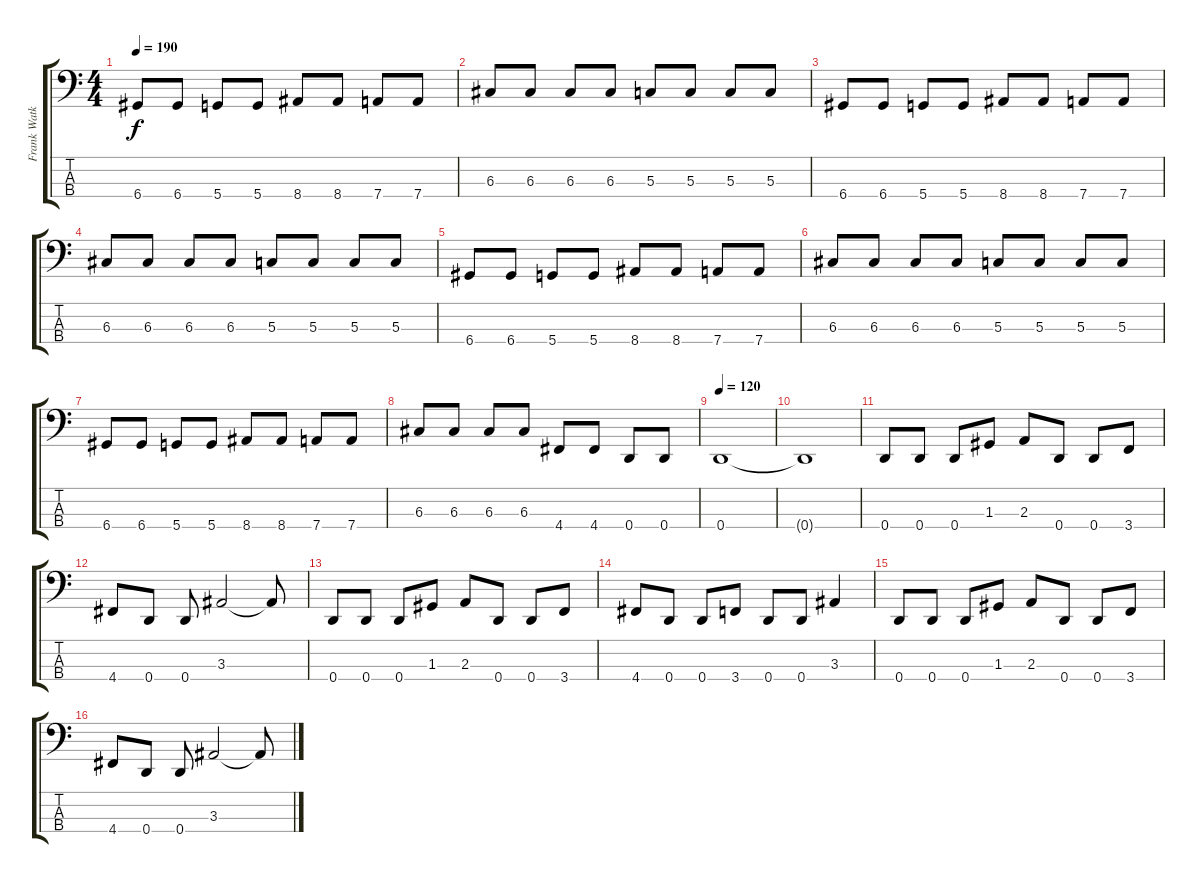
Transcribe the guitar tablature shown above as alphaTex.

\track ("Frank Watkins (Bass)" "Frank Watk") {instrument electricbassfinger}
\staff {score tabs}
\tuning (F2 C2 G1 D1) {hide}
\ts (4 4)
\tempo 190
\clef f4
\ks c
6.4.8{dy f} 6.4.8 5.4.8 5.4.8 8.4.8 8.4.8 7.4.8 7.4.8 |
6.3.8 6.3.8 6.3.8 6.3.8 5.3.8 5.3.8 5.3.8 5.3.8 |
6.4.8 6.4.8 5.4.8 5.4.8 8.4.8 8.4.8 7.4.8 7.4.8 |
6.3.8 6.3.8 6.3.8 6.3.8 5.3.8 5.3.8 5.3.8 5.3.8 |
6.4.8 6.4.8 5.4.8 5.4.8 8.4.8 8.4.8 7.4.8 7.4.8 |
6.3.8 6.3.8 6.3.8 6.3.8 5.3.8 5.3.8 5.3.8 5.3.8 |
6.4.8 6.4.8 5.4.8 5.4.8 8.4.8 8.4.8 7.4.8 7.4.8 |
6.3.8 6.3.8 6.3.8 6.3.8 4.4.8 4.4.8 0.4.8 0.4.8 |
\tempo 120
0.4.1 |
0.4{t}.1 |
0.4.8 0.4.8 0.4.8 1.3.8 2.3.8 0.4.8 0.4.8 3.4.8 |
4.4.8 0.4.8 0.4.8 3.3.2 3.3{t}.8 |
0.4.8 0.4.8 0.4.8 1.3.8 2.3.8 0.4.8 0.4.8 3.4.8 |
4.4.8 0.4.8 0.4.8 3.4.8 0.4.8 0.4.8 3.3.4 |
0.4.8 0.4.8 0.4.8 1.3.8 2.3.8 0.4.8 0.4.8 3.4.8 |
4.4.8 0.4.8 0.4.8 3.3.2 3.3{t}.8
